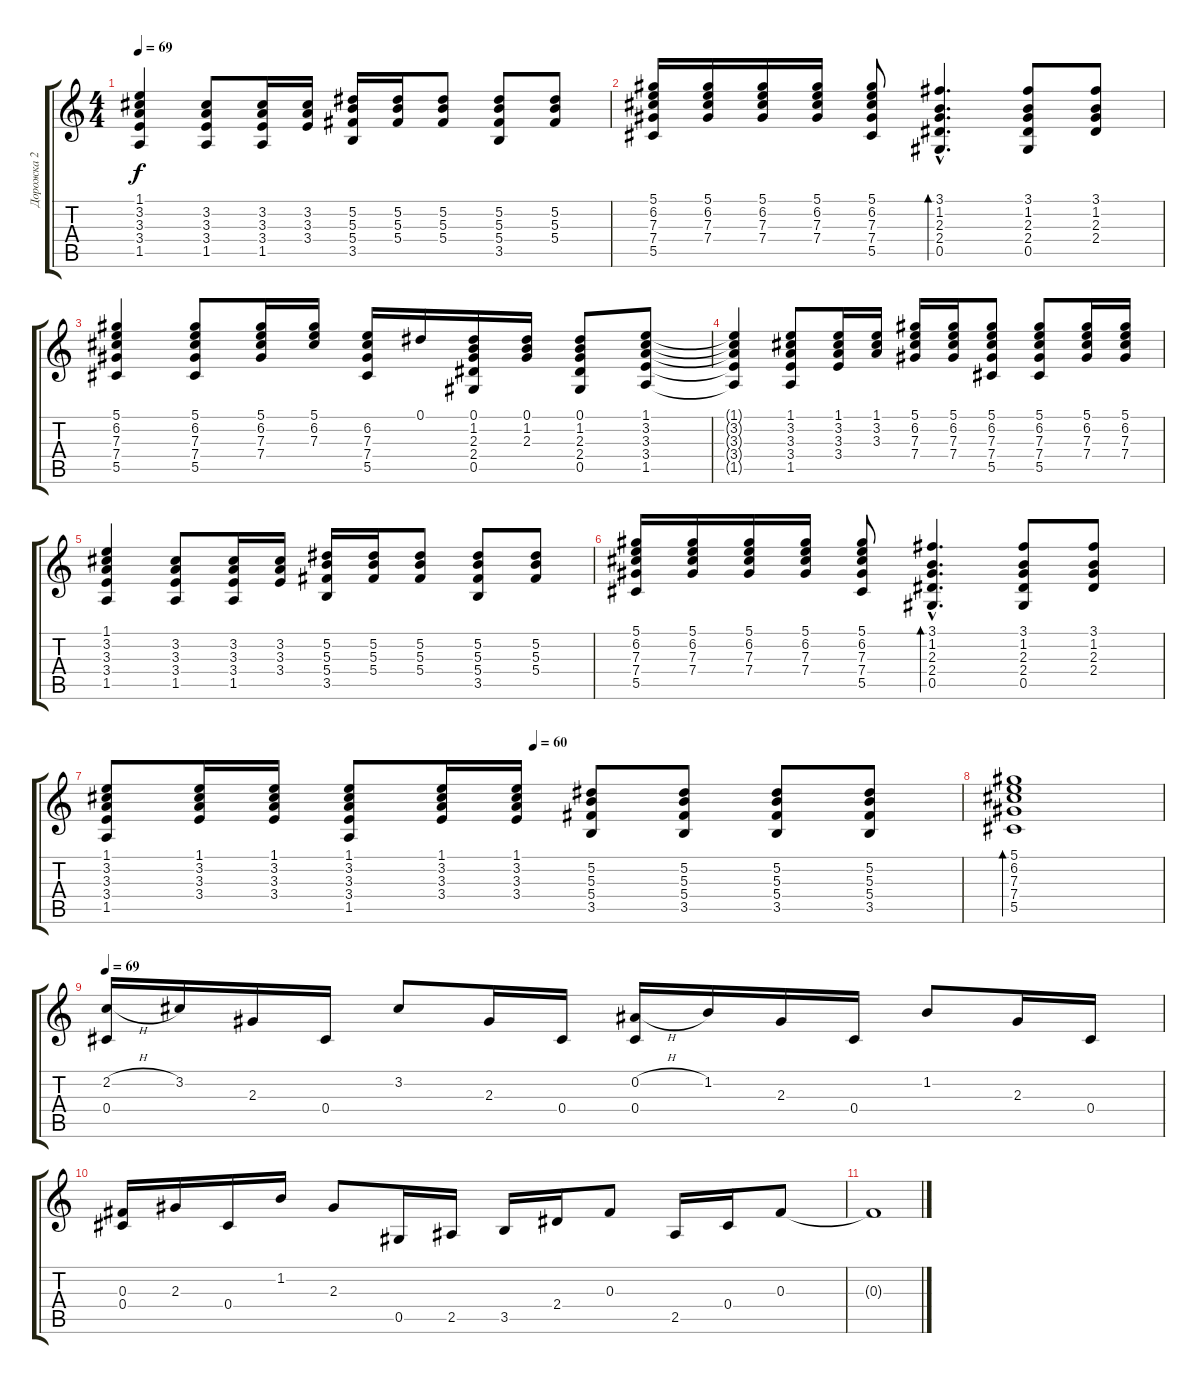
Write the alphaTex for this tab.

\track ("Дорожка 2" "Дорожка 2") {instrument acousticguitarnylon}
\staff {score tabs}
\tuning (Eb4 Bb3 Gb3 Db3 Ab2 Eb2) {hide}
\ts (4 4)
\tempo 69
\clef g2
\ks c
(1.1 3.2 3.3 3.4 1.5).4{dy f} (3.2 3.3 3.4 1.5).8 (3.2 3.3 3.4 1.5).16 (3.2 3.3 3.4).16 (5.2 5.3 5.4 3.5).16 (5.2 5.3 5.4).16 (5.2 5.3 5.4).8 (5.2 5.3 5.4 3.5).8 (5.2 5.3 5.4).8 |
(5.1 6.2 7.3 7.4 5.5).16 (5.1 6.2 7.3 7.4).16 (5.1 6.2 7.3 7.4).16 (5.1 6.2 7.3 7.4).16 (5.1 6.2 7.3 7.4 5.5).8 (3.1{hac} 1.2{hac} 2.3{hac} 2.4{hac} 0.5{hac}).4{d bd 60} (3.1 1.2 2.3 2.4 0.5).8 (3.1 1.2 2.3 2.4).8 |
(5.1 6.2 7.3 7.4 5.5).4 (5.1 6.2 7.3 7.4 5.5).8 (5.1 6.2 7.3 7.4).16 (5.1 6.2 7.3).16 (6.2 7.3 7.4 5.5).16 0.1.16 (0.1 1.2 2.3 2.4 0.5).16 (0.1 1.2 2.3).16 (0.1 1.2 2.3 2.4 0.5).8 (1.1 3.2 3.3 3.4 1.5).8 |
(1.1{t} 3.2{t} 3.3{t} 3.4{t} 1.5{t}).4 (1.1 3.2 3.3 3.4 1.5).8 (1.1 3.2 3.3 3.4).16 (1.1 3.2 3.3).16 (5.1 6.2 7.3 7.4).16 (5.1 6.2 7.3 7.4).16 (5.1 6.2 7.3 7.4 5.5).8 (5.1 6.2 7.3 7.4 5.5).8 (5.1 6.2 7.3 7.4).16 (5.1 6.2 7.3 7.4).16 |
(1.1 3.2 3.3 3.4 1.5).4 (3.2 3.3 3.4 1.5).8 (3.2 3.3 3.4 1.5).16 (3.2 3.3 3.4).16 (5.2 5.3 5.4 3.5).16 (5.2 5.3 5.4).16 (5.2 5.3 5.4).8 (5.2 5.3 5.4 3.5).8 (5.2 5.3 5.4).8 |
(5.1 6.2 7.3 7.4 5.5).16 (5.1 6.2 7.3 7.4).16 (5.1 6.2 7.3 7.4).16 (5.1 6.2 7.3 7.4).16 (5.1 6.2 7.3 7.4 5.5).8 (3.1{hac} 1.2{hac} 2.3{hac} 2.4{hac} 0.5{hac}).4{d bd 60} (3.1 1.2 2.3 2.4 0.5).8 (3.1 1.2 2.3 2.4).8 |
\tempo (60 0.5)
(1.1 3.2 3.3 3.4 1.5).8 (1.1 3.2 3.3 3.4).16 (1.1 3.2 3.3 3.4).16 (1.1 3.2 3.3 3.4 1.5).8 (1.1 3.2 3.3 3.4).16 (1.1 3.2 3.3 3.4).16 (5.2 5.3 5.4 3.5).8 (5.2 5.3 5.4 3.5).8 (5.2 5.3 5.4 3.5).8 (5.2 5.3 5.4 3.5).8 |
(5.1 6.2 7.3 7.4 5.5).1{bd 240} |
\tempo 69
(2.2{h} 0.4).16 3.2.16 2.3.16 0.4.16 3.2.8 2.3.16 0.4.16 (0.2{h} 0.4).16 1.2.16 2.3.16 0.4.16 1.2.8 2.3.16 0.4.16 |
(0.3 0.4).16 2.3.16 0.4.16 1.2.16 2.3.8 0.5.16 2.5.16 3.5.16 2.4.16 0.3.8 2.5.16 0.4.16 0.3.8 |
0.3{t}.1
